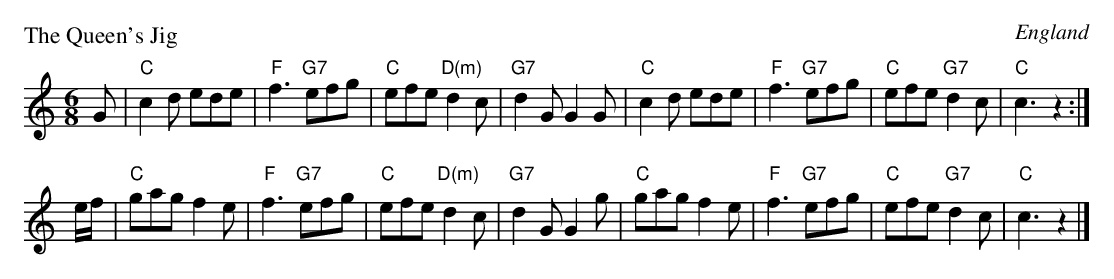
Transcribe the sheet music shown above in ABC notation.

X:1
P: The Queen's Jig
O: England
M: 6/8
L: 1/8
K: C
G \
| "C"c2d ede | "F"f3 "G7"efg | "C"efe "D(m)"d2c | "G7"d2G G2G \
| "C"c2d ede | "F"f3 "G7"efg | "C"efe "G7"d2c | "C"c3 z2 :|
e/f/ \
| "C"gag f2e | "F"f3 "G7"efg | "C"efe "D(m)"d2c | "G7"d2G G2g \
| "C"gag f2e | "F"f3 "G7"efg | "C"efe "G7"d2c | "C"c3 z2 |]
